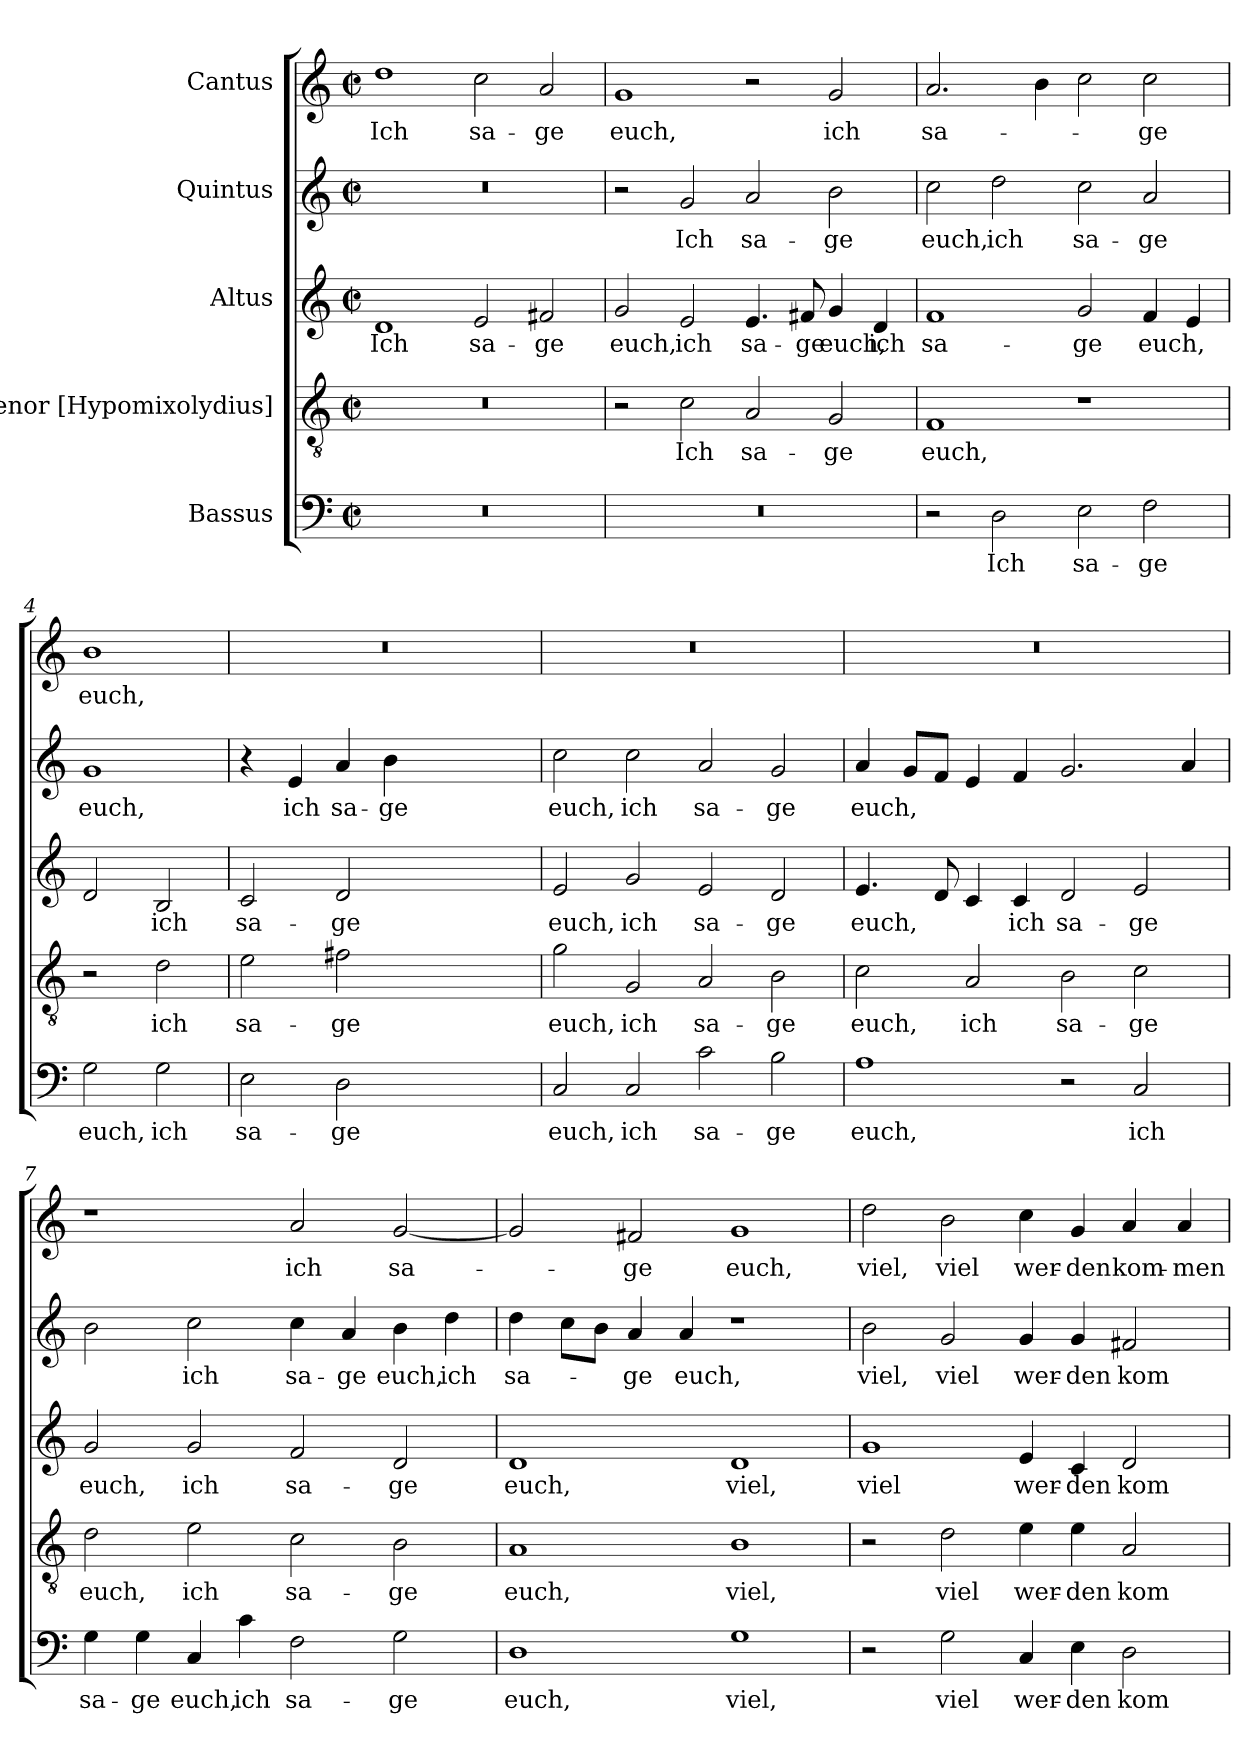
**kern	**text	**kern	**text	**kern	**text	**kern	**text	**kern	**text
*part5	*part5	*part4	*part4	*part3	*part3	*part2	*part2	*part1	*part1
*staff5	*staff5	*staff4	*staff4	*staff3	*staff3	*staff2	*staff2	*staff1	*staff1
*I"Bassus	*	*I"Tenor [Hypomixolydius]	*	*I"Altus	*	*I"Quintus	*	*I"Cantus	*
*clefF4	*	*clefGv2	*	*clefG2	*	*clefG2	*	*clefG2	*
*k[]	*	*k[]	*	*k[]	*	*k[]	*	*k[]	*
*M4/2	*	*M4/2	*	*M4/2	*	*M4/2	*	*M4/2	*
*met(c|)	*	*met(c|)	*	*met(c|)	*	*met(c|)	*	*met(c|)	*
=1	=1	=1	=1	=1	=1	=1	=1	=1	=1
!	!	!	!	!	!LO:LY:b	!	!	!	!LO:LY:b
0r	.	0r	.	1d	Ich	0r	.	1dd	Ich
!	!	!	!	!	!LO:LY:b	!	!	!	!LO:LY:b
.	.	.	.	2e/	sa-	.	.	2cc\	sa-
!	!	!	!	!	!LO:LY:b	!	!	!	!LO:LY:b
.	.	.	.	2f#X/	-ge	.	.	2a/	-ge
=2	=2	=2	=2	=2	=2	=2	=2	=2	=2
!	!	!	!	!	!LO:LY:b	!	!	!	!LO:LY:b
0r	.	2r	.	2g/	euch,	2r	.	1g	euch,
!	!	!	!LO:LY:b	!	!LO:LY:b	!	!LO:LY:b	!	!
.	.	2c\	Ich	2e/	ich	2g/	Ich	.	.
!	!	!	!LO:LY:b	!	!LO:LY:b	!	!LO:LY:b	!	!
.	.	2A/	sa-	4.e/	sa-	2a/	sa-	2r	.
!	!	!	!	!	!LO:LY:b	!	!	!	!
.	.	.	.	8f#X/	-ge	.	.	.	.
!	!	!	!LO:LY:b	!	!LO:LY:b	!	!LO:LY:b	!	!LO:LY:b
.	.	2G/	-ge	4g/	euch,	2b\	-ge	2g/	ich
!	!	!	!	!	!LO:LY:b	!	!	!	!
.	.	.	.	4d/	ich	.	.	.	.
=3	=3	=3	=3	=3	=3	=3	=3	=3	=3
!	!	!	!LO:LY:b	!	!LO:LY:b	!	!LO:LY:b	!	!LO:LY:b
2r	.	1F	euch,	1f	sa-	2cc\	euch,	2.a/	sa-
!	!LO:LY:b	!	!	!	!	!	!LO:LY:b	!	!
2D\	Ich	.	.	.	.	2dd\	ich	.	.
.	.	.	.	.	.	.	.	4b\	.
!	!LO:LY:b	!	!	!	!LO:LY:b	!	!LO:LY:b	!	!
2E\	sa-	1r	.	2g/	-ge	2cc\	sa-	2cc\	.
!	!LO:LY:b	!	!	!	!LO:LY:b	!	!LO:LY:b	!	!LO:LY:b
2F\	-ge	.	.	4f/	euch,	2a/	-ge	2cc\	-ge
.	.	.	.	4e/	.	.	.	.	.
=4	=4	=4	=4	=4	=4	=4	=4	=4	=4
!	!LO:LY:b	!	!	!	!	!	!LO:LY:b	!	!LO:LY:b
2G\	euch,	2r	.	2d/	.	1g	euch,	1b	euch,
!	!LO:LY:b	!	!LO:LY:b	!	!LO:LY:b	!	!	!	!
2G\	ich	2d\	ich	2B/	ich	.	.	.	.
!!LO:LB:g=z
=4X1	=4X1	=4X1	=4X1	=4X1	=4X1	=4X1	=4X1	=4X1	=4X1
!	!LO:LY:b	!	!LO:LY:b	!	!LO:LY:b	!	!	!	!
2E\	sa-	2e\	sa-	2c/	sa-	4r	.	0r	.
!	!	!	!	!	!	!	!LO:LY:b	!	!
.	.	.	.	.	.	4e/	ich	.	.
!	!LO:LY:b	!	!LO:LY:b	!	!LO:LY:b	!	!LO:LY:b	!	!
2D\	-ge	2f#X\	-ge	2d/	-ge	4a/	sa-	.	.
!	!	!	!	!	!	!	!LO:LY:b	!	!
.	.	.	.	.	.	4b\	-ge	.	.
1ryy	.	1ryy	.	1ryy	.	1ryy	.	.	.
=5	=5	=5	=5	=5	=5	=5	=5	=5	=5
!	!LO:LY:b	!	!LO:LY:b	!	!LO:LY:b	!	!LO:LY:b	!	!
2C/	euch,	2g\	euch,	2e/	euch,	2cc\	euch,	0r	.
!	!LO:LY:b	!	!LO:LY:b	!	!LO:LY:b	!	!LO:LY:b	!	!
2C/	ich	2G/	ich	2g/	ich	2cc\	ich	.	.
!	!LO:LY:b	!	!LO:LY:b	!	!LO:LY:b	!	!LO:LY:b	!	!
2c\	sa-	2A/	sa-	2e/	sa-	2a/	sa-	.	.
!	!LO:LY:b	!	!LO:LY:b	!	!LO:LY:b	!	!LO:LY:b	!	!
2B\	-ge	2B\	-ge	2d/	-ge	2g/	-ge	.	.
=6	=6	=6	=6	=6	=6	=6	=6	=6	=6
!	!LO:LY:b	!	!LO:LY:b	!	!LO:LY:b	!	!LO:LY:b	!	!
1A	euch,	2c\	euch,	4.e/	euch,	4a/	euch,	0r	.
.	.	.	.	.	.	8g/L	.	.	.
.	.	.	.	8d/	.	8f/J	.	.	.
!	!	!	!LO:LY:b	!	!	!	!	!	!
.	.	2A/	ich	4c/	.	4e/	.	.	.
!	!	!	!	!	!LO:LY:b	!	!	!	!
.	.	.	.	4c/	ich	4f/	.	.	.
!	!	!	!LO:LY:b	!	!LO:LY:b	!	!	!	!
2r	.	2B\	sa-	2d/	sa-	2.g/	.	.	.
!	!LO:LY:b	!	!LO:LY:b	!	!LO:LY:b	!	!	!	!
2C/	ich	2c\	-ge	2e/	-ge	.	.	.	.
.	.	.	.	.	.	4a/	.	.	.
=7	=7	=7	=7	=7	=7	=7	=7	=7	=7
!	!LO:LY:b	!	!LO:LY:b	!	!LO:LY:b	!	!	!	!
4G\	sa-	2d\	euch,	2g/	euch,	2b\	.	1r	.
!	!LO:LY:b	!	!	!	!	!	!	!	!
4G\	-ge	.	.	.	.	.	.	.	.
!	!LO:LY:b	!	!LO:LY:b	!	!LO:LY:b	!	!LO:LY:b	!	!
4C/	euch,	2e\	ich	2g/	ich	2cc\	ich	.	.
!	!LO:LY:b	!	!	!	!	!	!	!	!
4c\	ich	.	.	.	.	.	.	.	.
!	!LO:LY:b	!	!LO:LY:b	!	!LO:LY:b	!	!LO:LY:b	!	!LO:LY:b
2F\	sa-	2c\	sa-	2f/	sa-	4cc\	sa-	2a/	ich
!	!	!	!	!	!	!	!LO:LY:b	!	!
.	.	.	.	.	.	4a/	-ge	.	.
!	!LO:LY:b	!	!LO:LY:b	!	!LO:LY:b	!	!LO:LY:b	!	!LO:LY:b
2G\	-ge	2B\	-ge	2d/	-ge	4b\	euch,	[2g/	sa-
!	!	!	!	!	!	!	!LO:LY:b	!	!
.	.	.	.	.	.	4dd\	ich	.	.
!!LO:PB:g=z
=8	=8	=8	=8	=8	=8	=8	=8	=8	=8
!	!LO:LY:b	!	!LO:LY:b	!	!LO:LY:b	!	!LO:LY:b	!	!
1D	euch,	1A	euch,	1d	euch,	4dd\	sa-	2g/]	.
.	.	.	.	.	.	8cc\L	.	.	.
.	.	.	.	.	.	8b\J	.	.	.
!	!	!	!	!	!	!	!LO:LY:b	!	!LO:LY:b
.	.	.	.	.	.	4a/	-ge	2f#X/	-ge
!	!	!	!	!	!	!	!LO:LY:b	!	!
.	.	.	.	.	.	4a/	euch,	.	.
!	!LO:LY:b	!	!LO:LY:b	!	!LO:LY:b	!	!	!	!LO:LY:b
1G	viel,	1B	viel,	1d	viel,	1r	.	1g	euch,
=9	=9	=9	=9	=9	=9	=9	=9	=9	=9
!	!	!	!	!	!LO:LY:b	!	!LO:LY:b	!	!LO:LY:b
2r	.	2r	.	1g	viel	2b\	viel,	2dd\	viel,
!	!LO:LY:b	!	!LO:LY:b	!	!	!	!LO:LY:b	!	!LO:LY:b
2G\	viel	2d\	viel	.	.	2g/	viel	2b\	viel
!	!LO:LY:b	!	!LO:LY:b	!	!LO:LY:b	!	!LO:LY:b	!	!LO:LY:b
4C/	wer-	4e\	wer-	4e/	wer-	4g/	wer-	4cc\	wer-
!	!LO:LY:b	!	!LO:LY:b	!	!LO:LY:b	!	!LO:LY:b	!	!LO:LY:b
4E\	-den	4e\	-den	4c/	-den	4g/	-den	4g/	-den
!	!LO:LY:b	!	!LO:LY:b	!	!LO:LY:b	!	!LO:LY:b	!	!LO:LY:b
2D\	kom-	2A/	kom-	2d/	kom-	2f#X/	kom-	4a/	kom-
!	!	!	!	!	!	!	!	!	!LO:LY:b
.	.	.	.	.	.	.	.	4a/	-men
=	=	=	=	=	=	=	=	=	=
*-	*-	*-	*-	*-	*-	*-	*-	*-	*-
